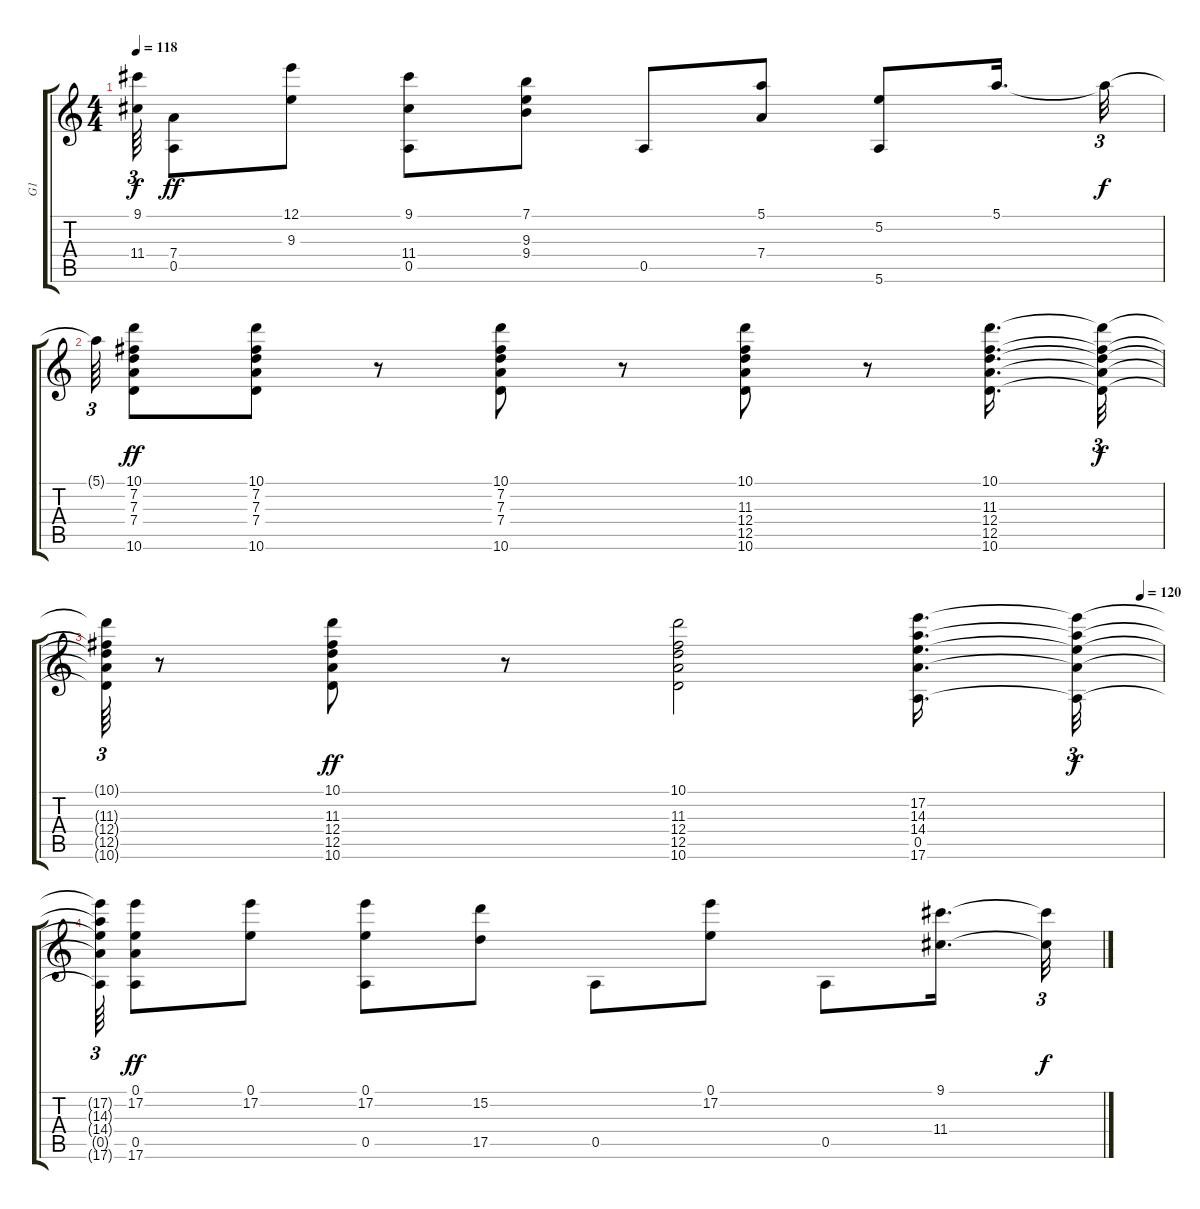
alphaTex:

\track ("G1" "G1") {instrument acousticguitarsteel}
\staff {score tabs}
\tuning (E4 B3 G3 D3 A2 E2) {hide}
\ts (4 4)
\tempo 118
\clef g2
\ks c
(9.1{t} 11.4{t}).64{tu (3 2) dy f} (7.4 0.5).8{dy ff} (12.1 9.3).8 (9.1 11.4 0.5).8 (7.1 9.3 9.4).8 0.5.8 (5.1 7.4).8 (5.2 5.6).8 5.1.16{d} 5.1{t}.32{tu (3 2) dy f} |
5.1{t}.64{tu (3 2)} (10.1 7.2 7.3 7.4 10.6).8{dy ff} (10.1 7.2 7.3 7.4 10.6).8 r.8 (10.1 7.2 7.3 7.4 10.6).8 r.8 (10.1 11.3 12.4 12.5 10.6).8 r.8 (10.1 11.3 12.4 12.5 10.6).16{d} (10.1{t} 11.3{t} 12.4{t} 12.5{t} 10.6{t}).32{tu (3 2) dy f} |
\tempo (120 0.9791666666666666)
(10.1{t} 11.3{t} 12.4{t} 12.5{t} 10.6{t}).64{tu (3 2)} r.8 (10.1 11.3 12.4 12.5 10.6).8{dy ff} r.8 (10.1 11.3 12.4 12.5 10.6).2 (17.2 14.3 14.4 0.5 17.6).16{d} (17.2{t} 14.3{t} 14.4{t} 0.5{t} 17.6{t}).32{tu (3 2) dy f} |
(17.2{t} 14.3{t} 14.4{t} 0.5{t} 17.6{t}).64{tu (3 2)} (0.1 17.2 0.5 17.6).8{dy ff} (0.1 17.2).8 (0.1 17.2 0.5).8 (15.2 17.5).8 0.5.8 (0.1 17.2).8 0.5.8 (9.1 11.4).16{d} (9.1{t} 11.4{t}).32{tu (3 2) dy f}
